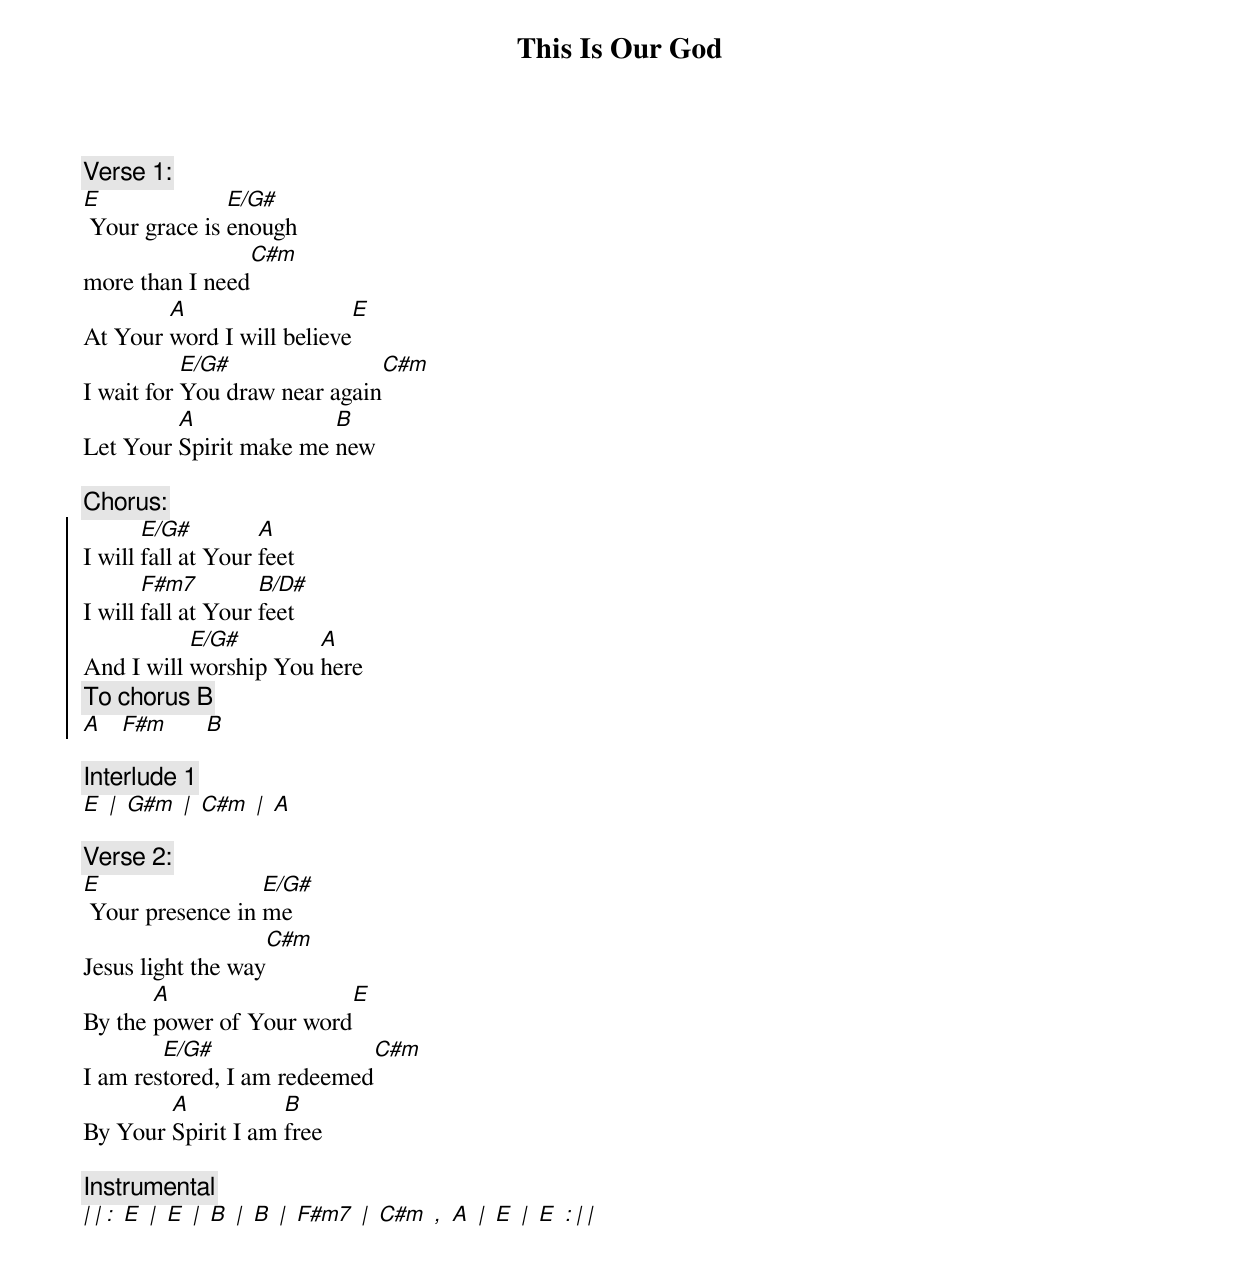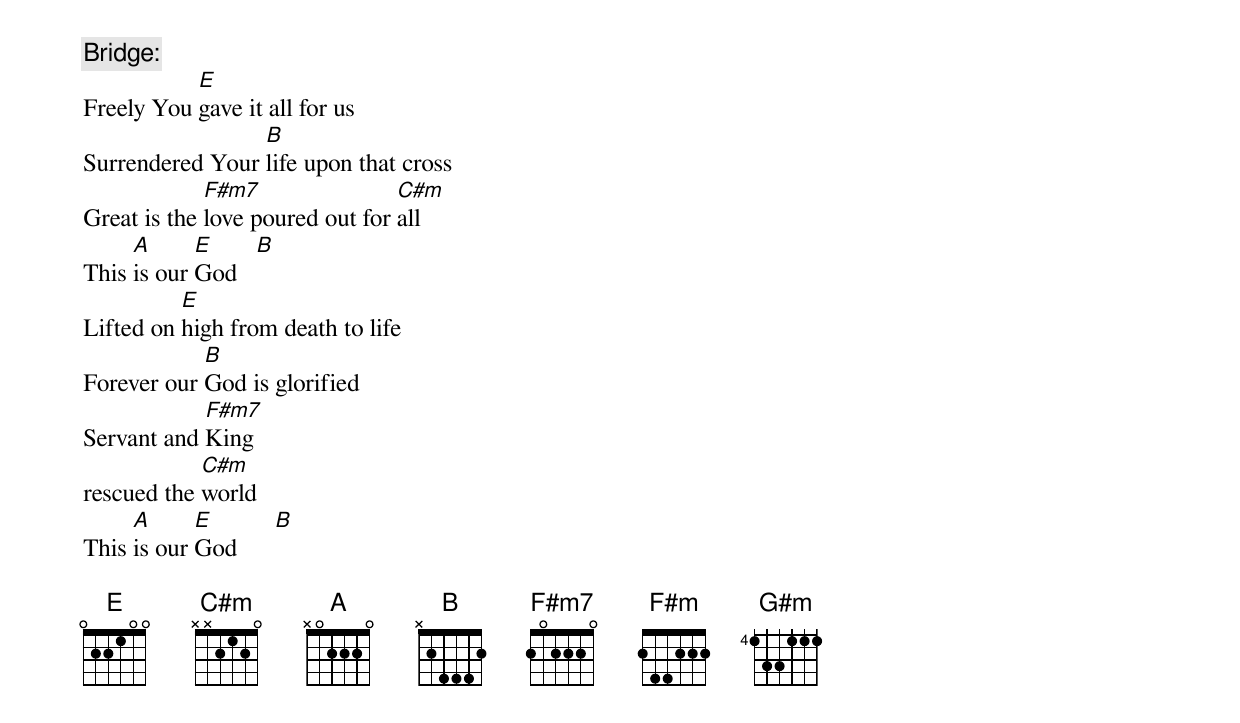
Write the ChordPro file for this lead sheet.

{title:This Is Our God}
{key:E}
{col:2}

{c:Verse 1:}
[E] Your grace is [E/G#]enough
more than I need[C#m]
At Your [A]word I will believe[E]
I wait for [E/G#]You draw near again[C#m]
Let Your [A]Spirit make me [B]new

{c:Chorus:}
{soc}
I will [E/G#]fall at Your [A]feet
I will [F#m7]fall at Your [B/D#]feet
And I will [E/G#]worship You [A]here
{comment:To chorus B}
[A]   [F#m]      [B]
{eoc}

{c:Interlude 1}
[E] [|] [G#m] [|] [C#m] [|] [A]

{c:Verse 2:}
[E] Your presence in [E/G#]me
Jesus light the way[C#m]
By the [A]power of Your word[E]
I am res[E/G#]tored, I am redeemed[C#m]
By Your [A]Spirit I am [B]free

{c:Instrumental}
[|][|][:] [E] [|] [E] [|] [B] [|] [B] [|] [F#m7] [|] [C#m] [,] [A] [|] [E] [|] [E] [:][|][|]

{colb}
{c:Bridge:}
Freely You [E]gave it all for us
Surrendered Your [B]life upon that cross
Great is the [F#m7]love poured out for [C#m]all
This [A]is our [E]God   [B]
Lifted on [E]high from death to life
Forever our [B]God is glorified
Servant and [F#m7]King
rescued the [C#m]world
This [A]is our [E]God      [B]

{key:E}
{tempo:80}
